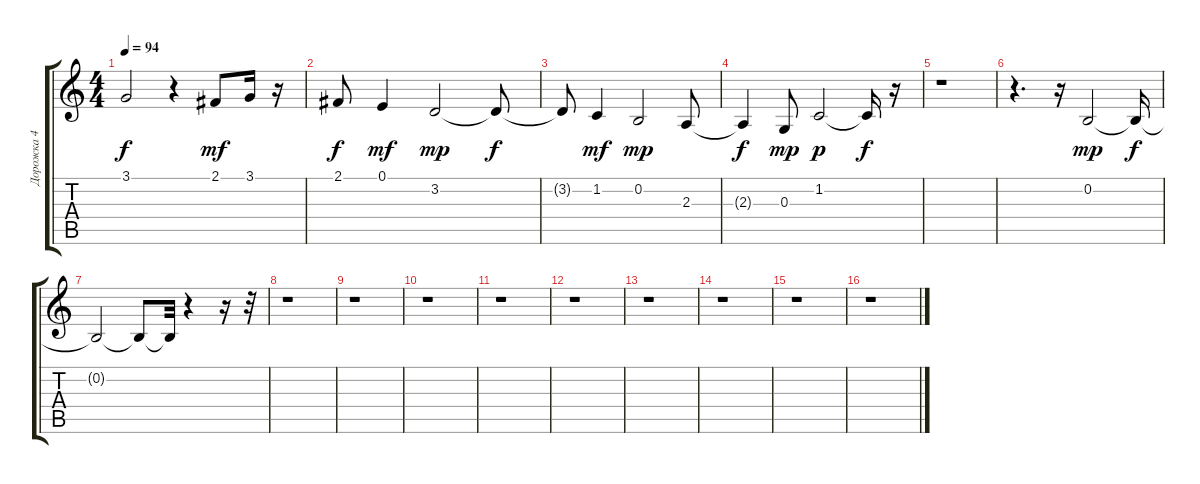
\track ("Дорожка 4" "Дорожка 4") {instrument cello}
\staff {score tabs}
\tuning (E4 B3 G3 D3 A2 E2) {hide}
\ts (4 4)
\tempo 94
\clef g2
\ks c
3.1{t}.2{dy f} r.4 2.1.8{dy mf} 3.1.16 r.16 |
2.1.8{dy f} 0.1.4{dy mf} 3.2.2{dy mp} 3.2{t}.8{dy f} |
3.2{t}.8 1.2.4{dy mf} 0.2.2{dy mp} 2.3.8 |
2.3{t}.4{dy f} 0.3.8{dy mp} 1.2.2{dy p} 1.2{t}.16{dy f} r.16 |
r.1 |
r.4{d} r.16 0.2.2{dy mp} 0.2{t}.16{dy f} |
0.2{t}.2 0.2{t}.8 0.2{t}.32 r.4 r.16 r.32 |
r.1 |
r.1 |
r.1 |
r.1 |
r.1 |
r.1 |
r.1 |
r.1 |
r.1
